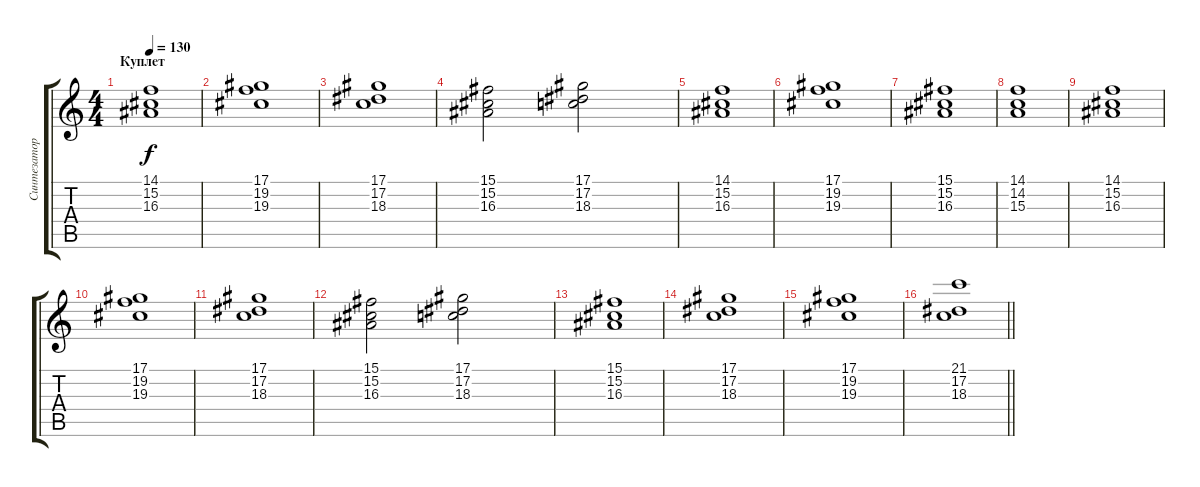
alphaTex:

\track ("Синтезатор 1" "Синтезатор") {instrument stringensemble1}
\staff {score tabs}
\tuning (Eb4 Bb3 Gb3 Db3 Ab2 Eb2) {hide}
\ts (4 4)
\section ("" "Куплет")
\tempo 130
\clef g2
\ks c
(14.1 15.2 16.3).1{dy f volume 8} |
(17.1 19.2 19.3).1 |
(17.1 17.2 18.3).1 |
(15.1 15.2 16.3).2 (17.1 17.2 18.3).2 |
(14.1 15.2 16.3).1 |
(17.1 19.2 19.3).1 |
(15.1 15.2 16.3).1 |
(14.1 14.2 15.3).1 |
(14.1 15.2 16.3).1 |
(17.1 19.2 19.3).1 |
(17.1 17.2 18.3).1 |
(15.1 15.2 16.3).2 (17.1 17.2 18.3).2 |
(15.1 15.2 16.3).1 |
(17.1 17.2 18.3).1 |
(17.1 19.2 19.3).1 |
\barLineRight lightlight
(21.1 17.2 18.3).1
